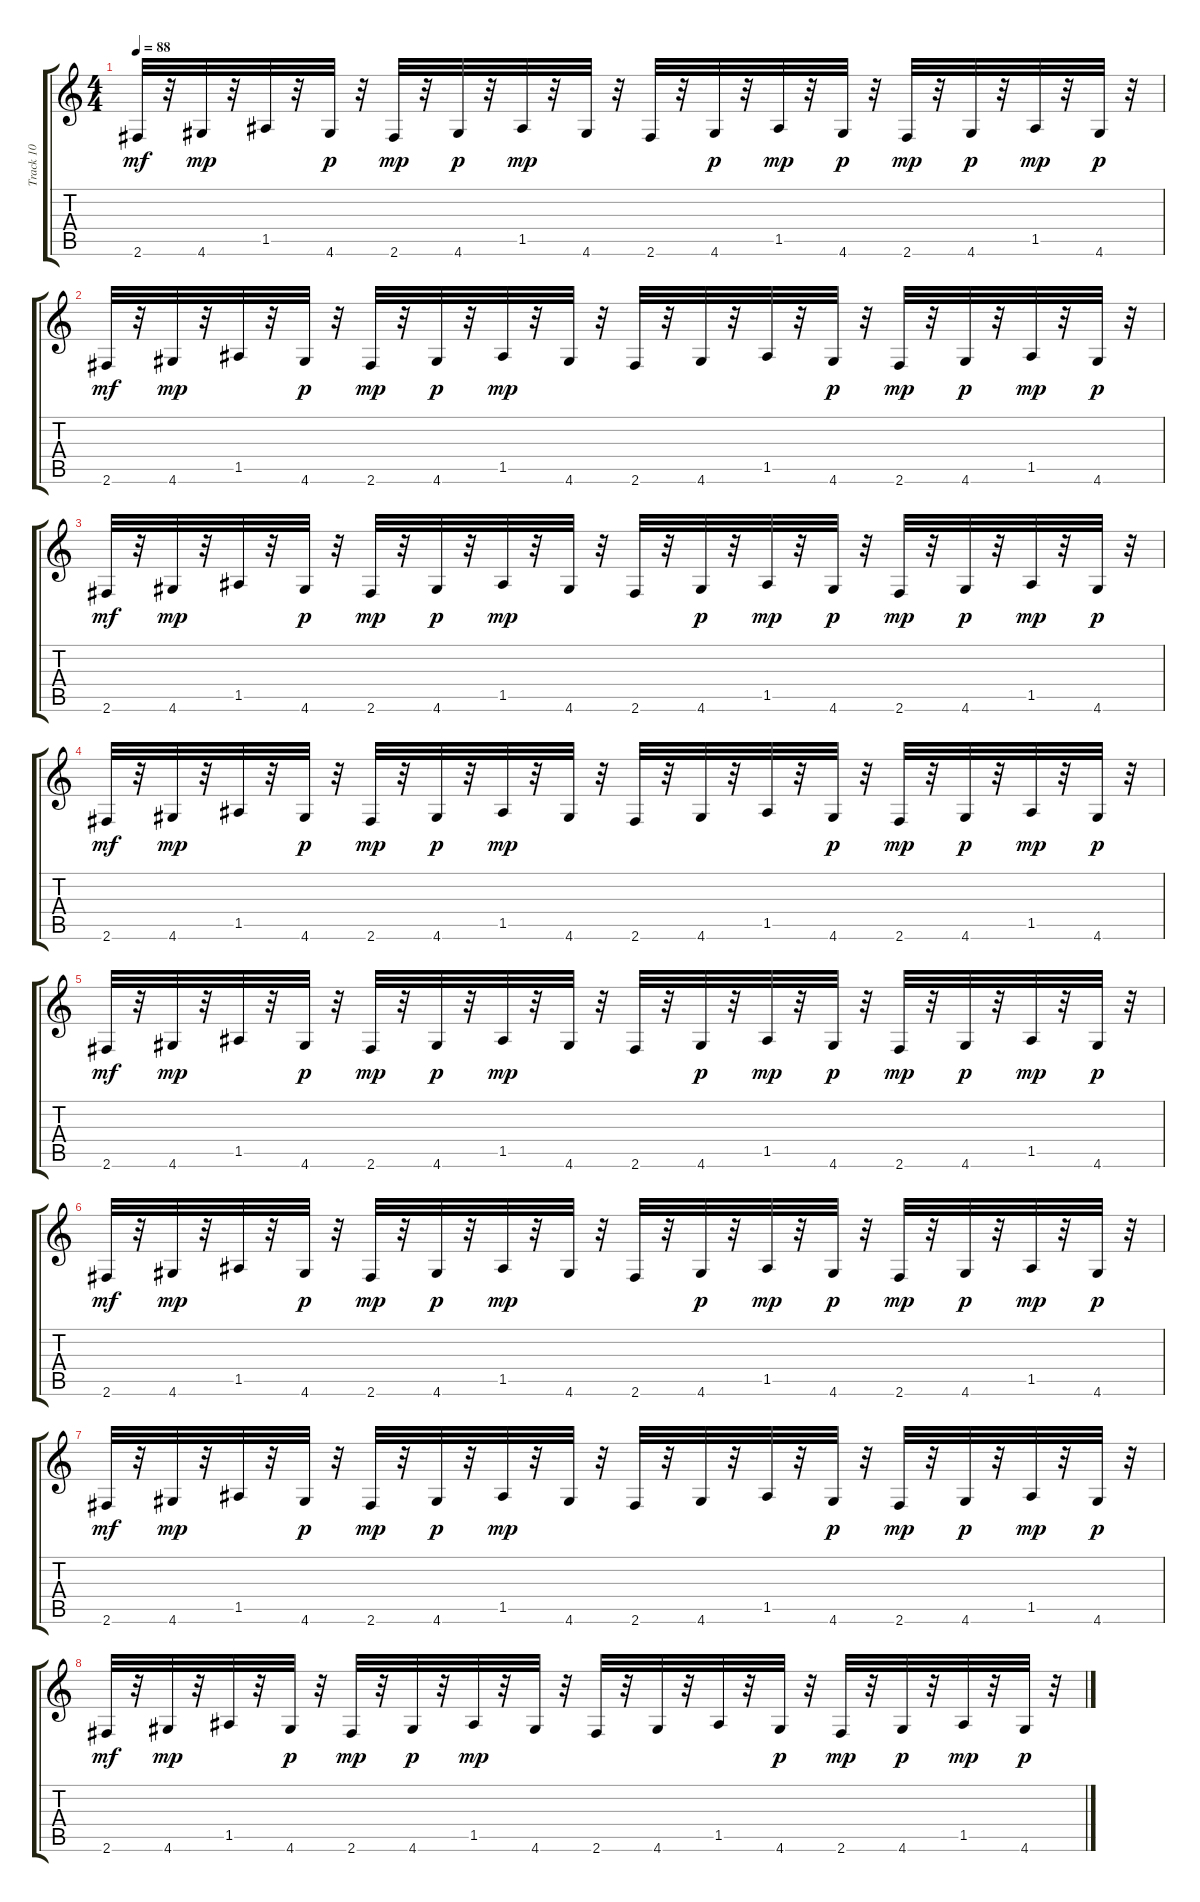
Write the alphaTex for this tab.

\track ("Track 10" "Track 10") {instrument acousticguitarsteel}
\staff {score tabs}
\tuning (E4 B3 G3 D3 A2 E2) {hide}
\ts (4 4)
\tempo 88
\clef g2
\ks c
2.6.32{dy mf} r.32 4.6.32{dy mp} r.32 1.5.32 r.32 4.6.32{dy p} r.32 2.6.32{dy mp} r.32 4.6.32{dy p} r.32 1.5.32{dy mp} r.32 4.6.32 r.32 2.6.32 r.32 4.6.32{dy p} r.32 1.5.32{dy mp} r.32 4.6.32{dy p} r.32 2.6.32{dy mp} r.32 4.6.32{dy p} r.32 1.5.32{dy mp} r.32 4.6.32{dy p} r.32 |
2.6.32{dy mf} r.32 4.6.32{dy mp} r.32 1.5.32 r.32 4.6.32{dy p} r.32 2.6.32{dy mp} r.32 4.6.32{dy p} r.32 1.5.32{dy mp} r.32 4.6.32 r.32 2.6.32 r.32 4.6.32 r.32 1.5.32 r.32 4.6.32{dy p} r.32 2.6.32{dy mp} r.32 4.6.32{dy p} r.32 1.5.32{dy mp} r.32 4.6.32{dy p} r.32 |
2.6.32{dy mf} r.32 4.6.32{dy mp} r.32 1.5.32 r.32 4.6.32{dy p} r.32 2.6.32{dy mp} r.32 4.6.32{dy p} r.32 1.5.32{dy mp} r.32 4.6.32 r.32 2.6.32 r.32 4.6.32{dy p} r.32 1.5.32{dy mp} r.32 4.6.32{dy p} r.32 2.6.32{dy mp} r.32 4.6.32{dy p} r.32 1.5.32{dy mp} r.32 4.6.32{dy p} r.32 |
2.6.32{dy mf} r.32 4.6.32{dy mp} r.32 1.5.32 r.32 4.6.32{dy p} r.32 2.6.32{dy mp} r.32 4.6.32{dy p} r.32 1.5.32{dy mp} r.32 4.6.32 r.32 2.6.32 r.32 4.6.32 r.32 1.5.32 r.32 4.6.32{dy p} r.32 2.6.32{dy mp} r.32 4.6.32{dy p} r.32 1.5.32{dy mp} r.32 4.6.32{dy p} r.32 |
2.6.32{dy mf} r.32 4.6.32{dy mp} r.32 1.5.32 r.32 4.6.32{dy p} r.32 2.6.32{dy mp} r.32 4.6.32{dy p} r.32 1.5.32{dy mp} r.32 4.6.32 r.32 2.6.32 r.32 4.6.32{dy p} r.32 1.5.32{dy mp} r.32 4.6.32{dy p} r.32 2.6.32{dy mp} r.32 4.6.32{dy p} r.32 1.5.32{dy mp} r.32 4.6.32{dy p} r.32 |
2.6.32{dy mf} r.32 4.6.32{dy mp} r.32 1.5.32 r.32 4.6.32{dy p} r.32 2.6.32{dy mp} r.32 4.6.32{dy p} r.32 1.5.32{dy mp} r.32 4.6.32 r.32 2.6.32 r.32 4.6.32{dy p} r.32 1.5.32{dy mp} r.32 4.6.32{dy p} r.32 2.6.32{dy mp} r.32 4.6.32{dy p} r.32 1.5.32{dy mp} r.32 4.6.32{dy p} r.32 |
2.6.32{dy mf} r.32 4.6.32{dy mp} r.32 1.5.32 r.32 4.6.32{dy p} r.32 2.6.32{dy mp} r.32 4.6.32{dy p} r.32 1.5.32{dy mp} r.32 4.6.32 r.32 2.6.32 r.32 4.6.32 r.32 1.5.32 r.32 4.6.32{dy p} r.32 2.6.32{dy mp} r.32 4.6.32{dy p} r.32 1.5.32{dy mp} r.32 4.6.32{dy p} r.32 |
2.6.32{dy mf} r.32 4.6.32{dy mp} r.32 1.5.32 r.32 4.6.32{dy p} r.32 2.6.32{dy mp} r.32 4.6.32{dy p} r.32 1.5.32{dy mp} r.32 4.6.32 r.32 2.6.32 r.32 4.6.32 r.32 1.5.32 r.32 4.6.32{dy p} r.32 2.6.32{dy mp} r.32 4.6.32{dy p} r.32 1.5.32{dy mp} r.32 4.6.32{dy p} r.32
